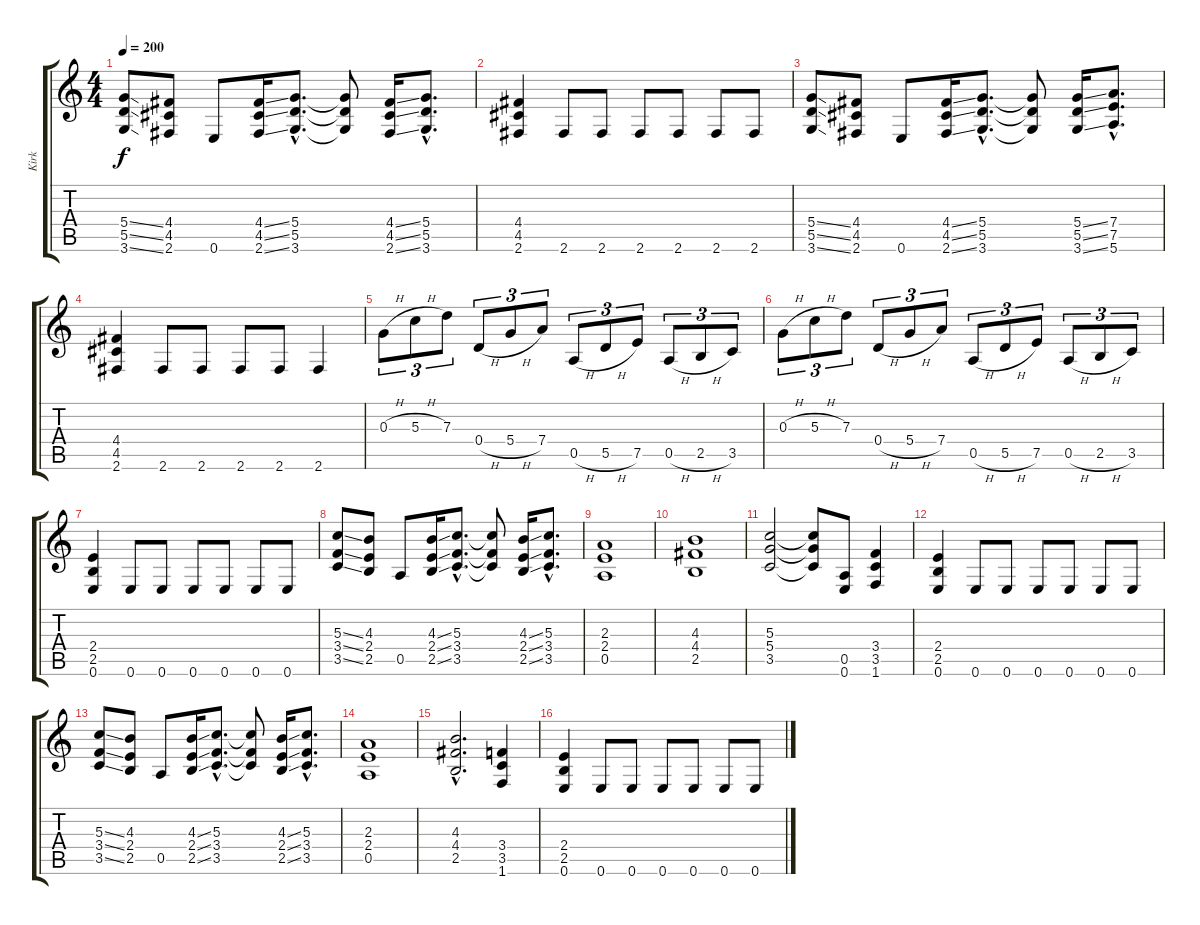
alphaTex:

\track ("Kirk" "Kirk") {instrument distortionguitar}
\staff {score tabs}
\tuning (E4 B3 G3 D3 A2 E2) {hide}
\ts (4 4)
\tempo 200
\clef g2
\ks c
(5.4{ss} 5.5{ss} 3.6{ss}).8{dy f} (4.4 4.5 2.6).8 0.6.8 (4.4{ss} 4.5{ss} 2.6{ss}).16 (5.4{hac} 5.5{hac} 3.6{hac}).8{d} (5.4{t} 5.5{t} 3.6{t}).8 (4.4{ss} 4.5{ss} 2.6{ss}).16 (5.4{hac} 5.5{hac} 3.6{hac}).8{d} |
(4.4 4.5 2.6).4 2.6.8 2.6.8 2.6.8 2.6.8 2.6.8 2.6.8 |
(5.4{ss} 5.5{ss} 3.6{ss}).8 (4.4 4.5 2.6).8 0.6.8 (4.4{ss} 4.5{ss} 2.6{ss}).16 (5.4{hac} 5.5{hac} 3.6{hac}).8{d} (5.4{t} 5.5{t} 3.6{t}).8 (5.4{ss} 5.5{ss} 3.6{ss}).16 (7.4{hac} 7.5{hac} 5.6{hac}).8{d} |
(4.4 4.5 2.6).4 2.6.8 2.6.8 2.6.8 2.6.8 2.6.4 |
0.3{h}.8{tu (3 2)} 5.3{h}.8{tu (3 2)} 7.3.8{tu (3 2)} 0.4{h}.8{tu (3 2)} 5.4{h}.8{tu (3 2)} 7.4.8{tu (3 2)} 0.5{h}.8{tu (3 2)} 5.5{h}.8{tu (3 2)} 7.5.8{tu (3 2)} 0.5{h}.8{tu (3 2)} 2.5{h}.8{tu (3 2)} 3.5.8{tu (3 2)} |
0.3{h}.8{tu (3 2)} 5.3{h}.8{tu (3 2)} 7.3.8{tu (3 2)} 0.4{h}.8{tu (3 2)} 5.4{h}.8{tu (3 2)} 7.4.8{tu (3 2)} 0.5{h}.8{tu (3 2)} 5.5{h}.8{tu (3 2)} 7.5.8{tu (3 2)} 0.5{h}.8{tu (3 2)} 2.5{h}.8{tu (3 2)} 3.5.8{tu (3 2)} |
(2.4 2.5 0.6).4 0.6.8 0.6.8 0.6.8 0.6.8 0.6.8 0.6.8 |
(5.3{ss} 3.4{ss} 3.5{ss}).8 (4.3 2.4 2.5).8 0.5.8 (4.3{ss} 2.4{ss} 2.5{ss}).16 (5.3{hac} 3.4{hac} 3.5{hac}).8{d} (5.3{t} 3.4{t} 3.5{t}).8 (4.3{ss} 2.4{ss} 2.5{ss}).16 (5.3{hac} 3.4{hac} 3.5{hac}).8{d} |
(2.3 2.4 0.5).1 |
(4.3 4.4 2.5).1 |
(5.3 5.4 3.5).2 (5.3{t} 5.4{t} 3.5{t}).8 (0.5 0.6).8 (3.4 3.5 1.6).4 |
(2.4 2.5 0.6).4 0.6.8 0.6.8 0.6.8 0.6.8 0.6.8 0.6.8 |
(5.3{ss} 3.4{ss} 3.5{ss}).8 (4.3 2.4 2.5).8 0.5.8 (4.3{ss} 2.4{ss} 2.5{ss}).16 (5.3{hac} 3.4{hac} 3.5{hac}).8{d} (5.3{t} 3.4{t} 3.5{t}).8 (4.3{ss} 2.4{ss} 2.5{ss}).16 (5.3{hac} 3.4{hac} 3.5{hac}).8{d} |
(2.3 2.4 0.5).1 |
(4.3{hac} 4.4{hac} 2.5{hac}).2{d} (3.4 3.5 1.6).4 |
(2.4 2.5 0.6).4 0.6.8 0.6.8 0.6.8 0.6.8 0.6.8 0.6.8
